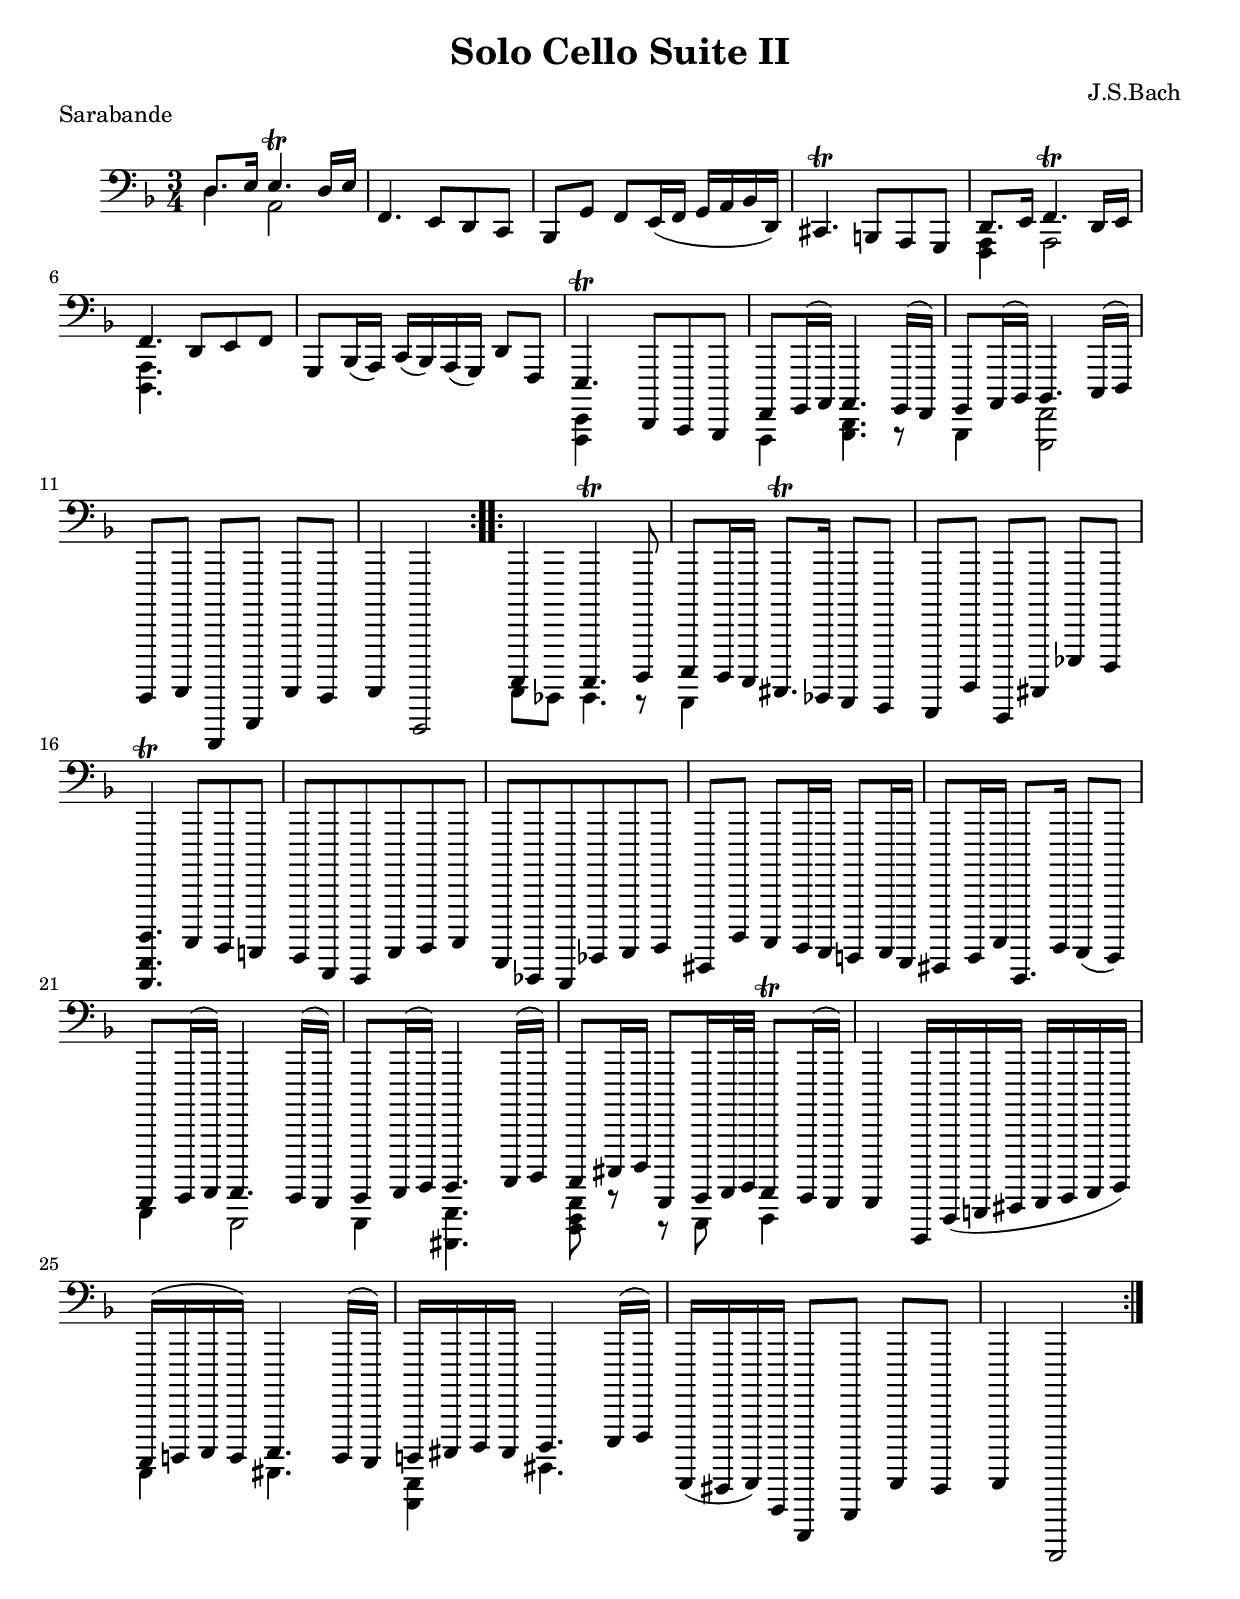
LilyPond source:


%% #(set! point-and-click line-column-location)

\header {
  title = "Solo Cello Suite II"
  piece ="Sarabande"
  composer = "J.S.Bach"
  editor = "August Wenzinger"
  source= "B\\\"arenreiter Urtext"

  texidoc = "The B\\\"arenreiter edition of the Cello Suites is the most
beautifully typeset piece of music in our collection of music (we both
own one. It is also lovely on French Horn). This piece follows the
same beaming as the printed edition. This is done in order to
benchmarkk the quality of the LilyPond output. As of lilypond 1.5.38,
the spacing is almost identical. With a line-break forced before
measure 25, we get back the linebreaking of Baerenreiter.

This file used to show spacing weaknesses. Now it shows weaknesses in
beam and slur handling."

}


\version "1.3.148"


sarabandeA =  \context Voice \notes \relative c {
  \property Staff.NoteCollision \set #'merge-differently-dotted = ##t
  \property Voice.Beam \set #'quantise-dy-never-steeper = ##t
  \property Voice.Beam \set #'ideal-lengthen = ##t
  
  < { d8. e16 e4.-\trill d16 e } \\
    { d4 a2 } >
  f4.  [e8 d c] |
  [bes g'] [f e16(f] [g a bes)d,] |
  cis4.-\trill [b8 a g] |

  %% check spacing without accs: 
  %%	c4.-\trill [bes8 a g] |
  
  < { d'8. e16 f4.-\trill d16 e |
      f4. [d8 e f] }
    \\
    { <a,4 f> a2 <a4. d,4.>  } > |
  %%5

  g8 bes16()a c()bes a()g d'8 f, |
  <  e4.-\trill
     \\ <a,,4 e'> >
  [d8 c bes]
  %%8
  < { f'8 g16()a a4. g16()f  |
      g8 a16()bes bes4. c16()d }
    \\
    { a,4 <bes4. d4. > r8 bes4 <g2 f'2>  }
  > |

  %% 11
  [e,8 f] [c, g'] [f' e] |
  f4 f,2 |
  < {  a'4 a4.-\trill bes8 
       c bes16 a } \\
    { [f8 es] es4. r8 d4 } >

  fis8.-\trill es16 d8 c |
  [bes g']
  \stemUp
  [a, fis']
  \stemBoth
  [es' d] |
  %%16
  < bes4.-\trill d, g, > [a8 g f!] |
  e bes a f' g a |
  d, as g es' f g |
  [cis, bes'] [a g16 f] [e!8 f16 d] |
  cis8 e16 a a,8. g'16 f8()e |
  %%21
  < { d e16()f f4. e16()d |
      e8 f16()g g4. a16()bes |
      a8 cis16 d d,8 e16 f32 g f8-\trill e16()d } \\
    { bes4 g2 |
      g4 <bes4. cis,> s8 |
      <d8 a f> r r g, a4 } >
  |
  \stemUp
  d4 d,16 a'( b cis d e f )g |
  \stemBoth
  \break
  %%25
  < { a16(b c)b c4. b16()a |
      b cis d cis d4. e16()f | }
    \\
    { f,4 fis4. s8 |
      <d4 g,> gis4.   } >
  \stemUp
  d16(cis)d f,
  [a,8 e']
  \stemBoth
  [d' cis] |
  d4 d,,2 |
}


sarabande =  \context Staff \notes<
  \apply #voicify-music \sarabandeA
  
>

\version "1.3.148"

sarabandeCelloGlobal =  \notes{
  \time 3/4
  \key f \major
  \clef bass
  \repeat "volta" 2 {
    s2.*12
  } \repeat "volta" 2 {
    s2.*16
  }
}

sarabandeCelloScripts =  \notes{
}

sarabandeCelloStaff =  \context Staff <
  \sarabande
  \sarabandeCelloGlobal
  \sarabandeCelloScripts
>

\score{
  \sarabandeCelloStaff
  \paper{
    indent = 7. \mm
    linewidth = 183.5 \mm
    \translator { \ScoreContext
		  %% SpacingSpanner \override #'maximum-duration-for-spacing = #(make-moment 1 16)


		}}
  \midi{ \tempo 4 = 40 }
  \header{
    opus= "" 
    piece ="Sarabande" }
}

%%% Local variables:
%%% LilyPond-indent-level:2
%%% End:
